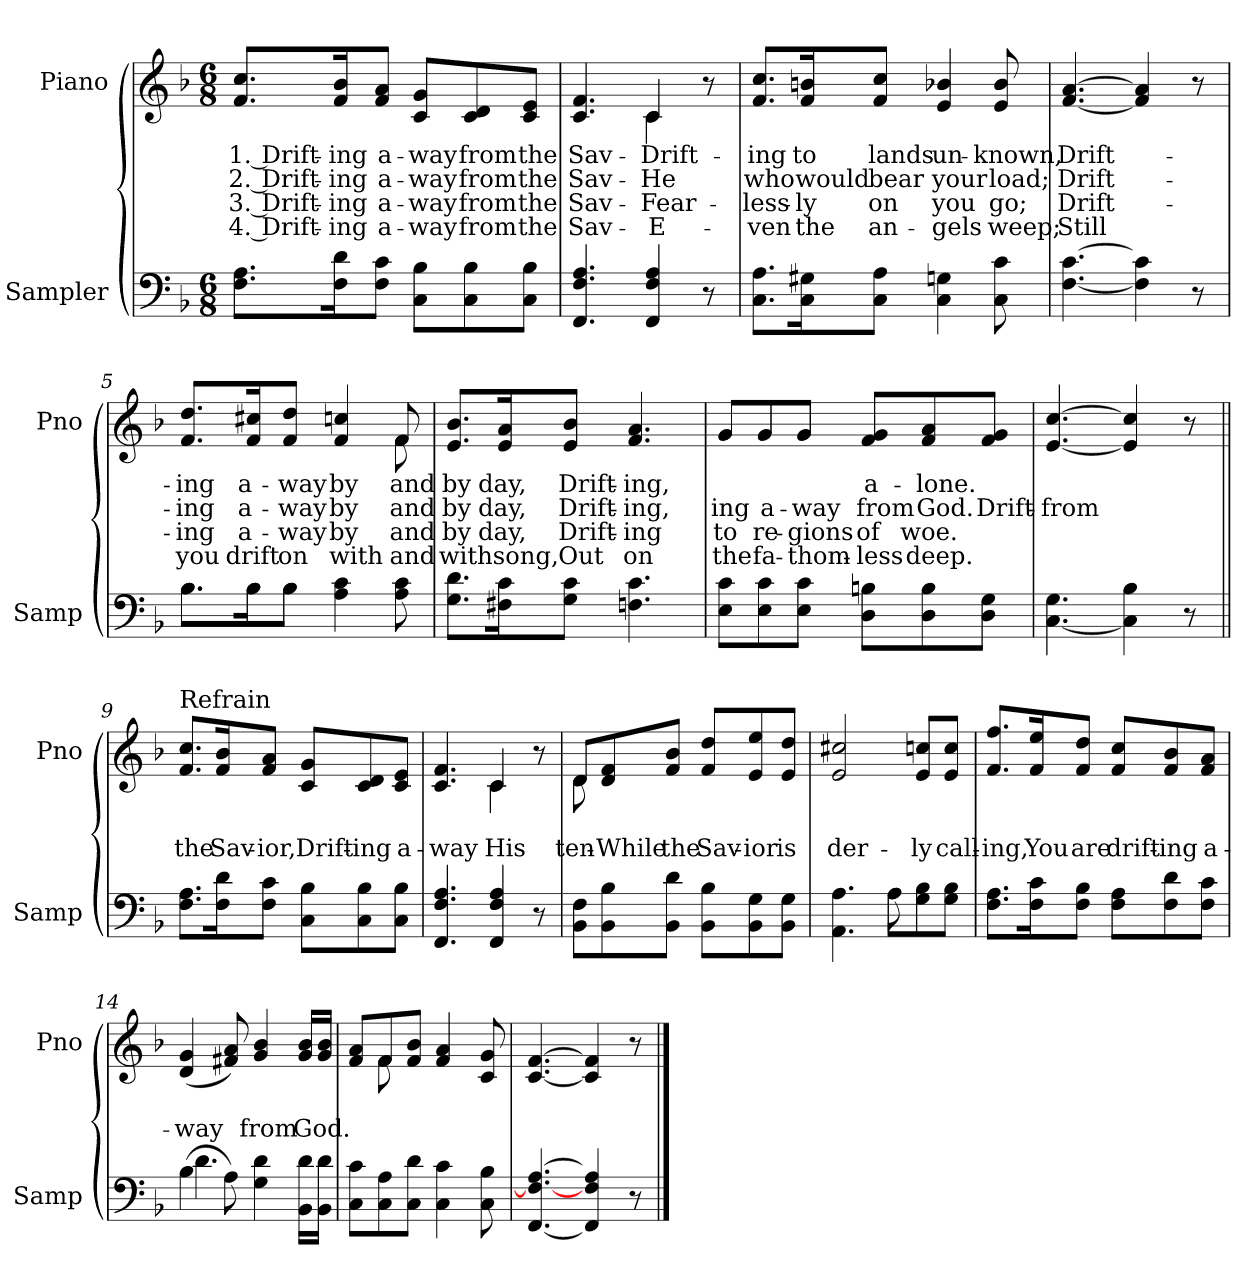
**kern	**kern	**text	**text	**text	**text
*part2	*part1	*part1	*part1	*part1	*part1
*staff2	*staff1	*staff1	*staff1	*staff1	*staff1
*I"Sampler	*I"Piano	*	*	*	*
*I'Samp	*I'Pno	*	*	*	*
*clefF4	*clefG2	*	*	*	*
*k[b-]	*k[b-]	*	*	*	*
*F:	*F:	*	*	*	*
*M6/8	*M6/8	*	*	*	*
=1	=1	=1	=1	=1	=1
8.F\ 8.A\L	8.f/ 8.cc/L	1. Drift-	2. Drift-	3. Drift-	4. Drift-
16F\ 16d\K	16f/ 16b-/K	-ing	-ing	-ing	-ing
8F\ 8c\J	8f/ 8a/J	a-	a-	a-	a-
8C\ 8B-\L	8c/ 8g/L	-way	-way	-way	-way
8C\ 8B-\	8c/ 8d/	from	from	from	from
8C\ 8B-\J	8c/ 8e/J	the	the	the	the
=2	=2	=2	=2	=2	=2
*	*^	*	*	*	*
4.FF 4.F 4.A	4.c 4.f	4.ryy	Sav-	Sav-	Sav-	Sav-
4FF 4F 4A	4c/	4c	Drift-	He	Fear-	E-
8r	8r	8ryy	.	.	.	.
*	*v	*v	*	*	*	*
=3	=3	=3	=3	=3	=3
8.C\ 8.A\L	8.f/ 8.cc/L	-ing	who	-less-	-ven
16C\ 16G#X\K	16f/ 16bn/K	to	would	-ly	the
8C\ 8A\J	8f/ 8cc/J	lands	bear	on	an-
4C 4Gn	4e 4b-X	un-	your	you	-gels
8C 8c	8e 8b-	-known,	load;	go;	weep;
=4	=4	=4	=4	=4	=4
[4.F [4.c	[4.f [4.a	Drift-	Drift-	Drift-	Still
4F] 4c]	4f] 4a]	.	.	.	.
8r	8r	.	.	.	.
=5	=5	=5	=5	=5	=5
*^	*^	*	*	*	*
8.B-\L	8.B-\L	8.f/ 8.dd/L	8ryy	-ing	-ing	-ing	you
*	*	*v	*v	*	*	*	*
16B-\K	16B-\K	16f/ 16cc#X/K	a-	a-	a-	drift
8B-\J	8B-\J	8f/ 8dd/J	-way	-way	-way	on
4A 4c	4.ryy	4f 4ccn	by	by	by	with
*	*	*^	*	*	*	*
8A 8c	.	8f/	8f	and	and	and	and
*v	*v	*	*	*	*	*	*
*	*v	*v	*	*	*	*
=6	=6	=6	=6	=6	=6
8.G\ 8.d\L	8.e/ 8.b-/L	by	by	by	with
16F#X\ 16c\K	16e/ 16a/K	day,	day,	day,	song,
8G\ 8c\J	8e/ 8b-/J	Drift-	Drift-	Drift-	Out
4.Fn 4.c	4.f 4.a	-ing,	-ing,	-ing	on
=7	=7	=7	=7	=7	=7
*	*^	*	*	*	*
8E\ 8c\L	8g/L	8g/L	.	-ing	to	the
8E\ 8c\	8g/	8g/	.	a-	re-	fa-
8E\ 8c\J	8g/J	8g/J	.	-way	-gions	-thom-
8D\ 8Bn\L	8f/ 8g/L	4.ryy	a-	from	of	-less
8D\ 8B\	8f/ 8a/	.	-lone.	God.	woe.	deep.
8D\ 8G\J	8f/ 8g/J	.	.	Drift-	.	.
*	*v	*v	*	*	*	*
=8	=8	=8	=8	=8	=8
[4.C 4.G	[4.e [4.cc	.	from	.	.
4C] 4B-	4e] 4cc]	.	.	.	.
8r	8r	.	.	.	.
=9||	=9||	=9||	=9||	=9||	=9||
!	!LO:TX:t=Refrain	!	!	!	!
8.F\ 8.A\L	8.f/ 8.cc/L	.	the	.	.
16F\ 16d\K	16f/ 16b-/K	.	Sav-	.	.
8F\ 8c\J	8f/ 8a/J	.	-ior,	.	.
8C\ 8B-\L	8c/ 8g/L	.	Drift-	.	.
8C\ 8B-\	8c/ 8d/	.	-ing	.	.
8C\ 8B-\J	8c/ 8e/J	.	a-	.	.
=10	=10	=10	=10	=10	=10
*	*^	*	*	*	*
4.FF 4.F 4.A	4.c 4.f	4.ryy	.	-way	.	.
4FF 4F 4A	4c/	4c	.	His	.	.
8r	8r	8ryy	.	.	.	.
=11	=11	=11	=11	=11	=11	=11
8BB-\ 8F\L	8d/L	8d	.	ten-	.	.
8BB-\ 8B-\	8d/ 8f/	2ryy	.	While	.	.
8BB-\ 8d\J	8f/ 8b-/J	.	.	the	.	.
8BB-\ 8B-\L	8f/ 8dd/L	.	.	Sav-	.	.
8BB-\ 8G\	8e/ 8ee/	.	.	-ior	.	.
8BB-\ 8G\J	8e/ 8dd/J	8ryy	.	is	.	.
*	*v	*v	*	*	*	*
=12	=12	=12	=12	=12	=12
*^	*	*	*	*	*
4.AA 4.A	4.ryy	2e 2cc#X	.	-der-	.	.
8A\L	8A	.	.	.	.	.
8G\ 8B-\	4ryy	8e/ 8ccn/L	.	-ly	.	.
8G\ 8B-\J	.	8e/ 8cc/J	.	call-	.	.
*v	*v	*	*	*	*	*
=13	=13	=13	=13	=13	=13
8.F\ 8.A\L	8.f/ 8.ff/L	.	-ing,	.	.
16F\ 16c\K	16f/ 16ee/K	.	You	.	.
8F\ 8B-\J	8f/ 8dd/J	.	are	.	.
8F\ 8A\L	8f/ 8cc/L	.	drift-	.	.
8F\ 8d\	8f/ 8b-/	.	-ing	.	.
8F\ 8c\J	8f/ 8a/J	.	a-	.	.
=14	=14	=14	=14	=14	=14
*^	*	*	*	*	*
(4B-\	4.d	(4d 4g	.	-way	.	.
8A\)	.	8f#X 8a)	.	.	.	.
4G 4d	4.ryy	4g 4b-	.	from	.	.
16BB-\ 16d\LL	.	16g/ 16b-/LL	.	God.	.	.
16BB-\ 16d\JJ	.	16g/ 16b-/JJ	.	.	.	.
*v	*v	*	*	*	*	*
=15	=15	=15	=15	=15	=15
*	*^	*	*	*	*
8C\ 8c\L	8f/ 8a/L	8ryy	.	.	.	.
8C\ 8A\	8f/	8f	.	.	.	.
8C\ 8d\J	8f/ 8b-/J	2ryy	.	.	.	.
4C 4c	4f 4a	.	.	.	.	.
8C 8B-	8c 8g	.	.	.	.	.
*	*v	*v	*	*	*	*
=16	=16	=16	=16	=16	=16
[4.FF 4.F_ [4.A	[4.c [4.f	.	.	.	.
4FF] 4F 4A]	4c] 4f]	.	.	.	.
8r	8r	.	.	.	.
==	==	==	==	==	==
*-	*-	*-	*-	*-	*-
